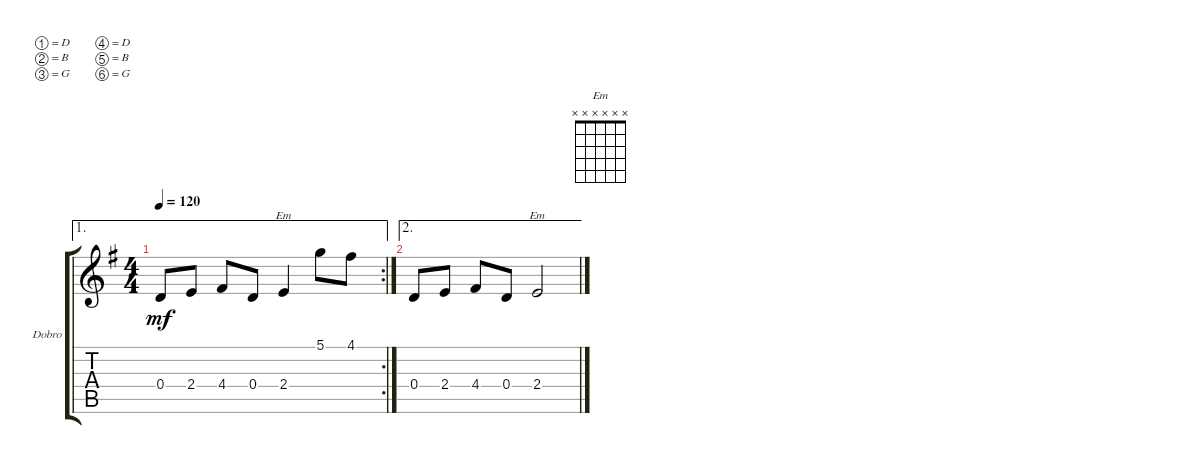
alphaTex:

\defaultSystemsLayout 4
\bracketExtendMode groupsimilarinstruments
\firstSystemTrackNameOrientation horizontal
\otherSystemsTrackNameOrientation horizontal
\track ("Dobro" "Dobro") {instrument electricguitarclean}
\staff {score tabs}
\tuning (D4 B3 G3 D3 B2 G2)
\chord ("Em" x x x x x x)
\ae 1
\rc 2
\ts (4 4)
\tempo 120
\clef g2
\ks eminor
0.4.8{dy mf} 2.4.8 4.4.8 0.4.8 2.4.4{ch "Em"} 5.1.8 4.1.8 |
\ae 2
0.4.8 2.4.8 4.4.8 0.4.8 2.4.2{ch "Em"}
